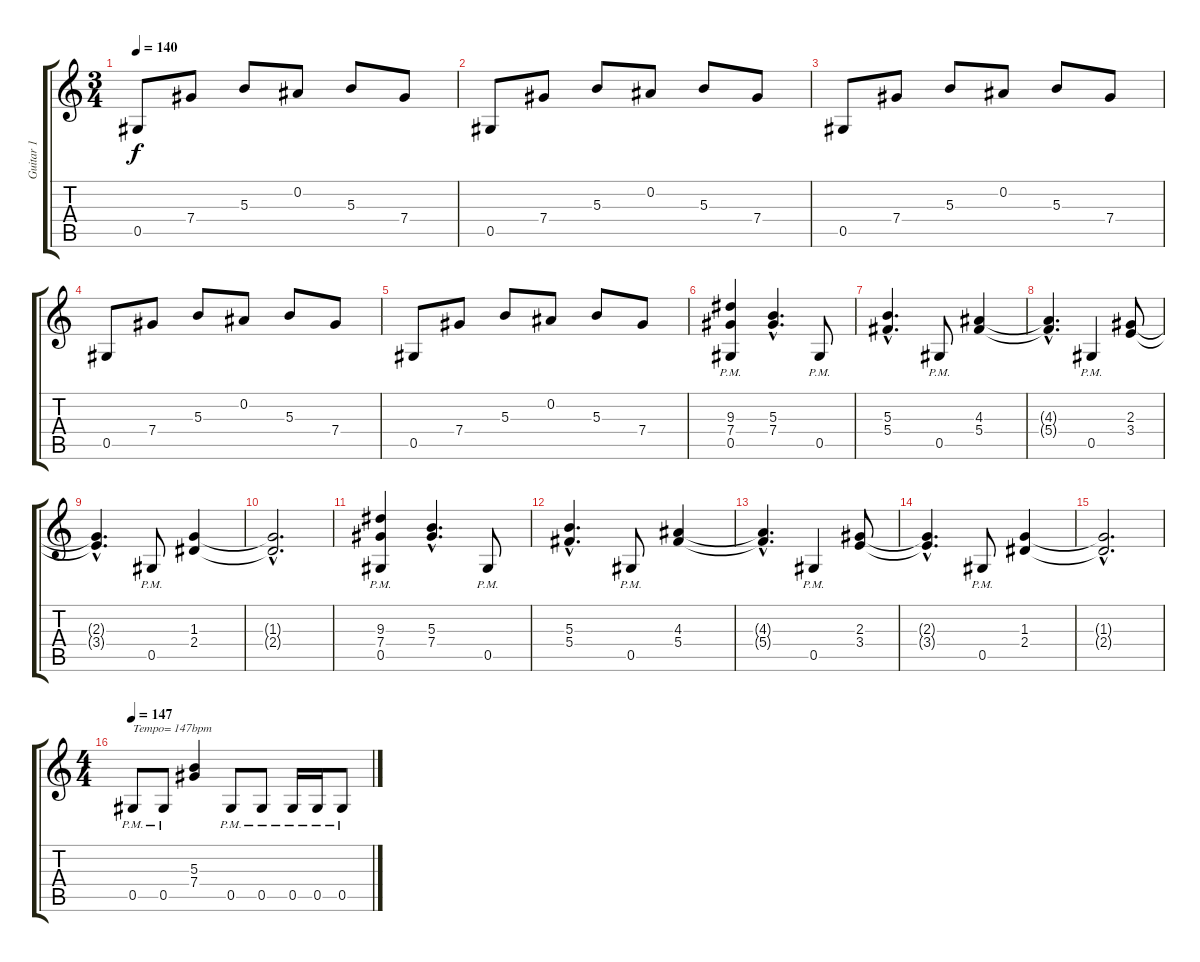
\track ("Guitar 1" "Guitar 1") {instrument acousticguitarsteel}
\staff {score tabs}
\tuning (Eb4 Bb3 Gb3 Db3 Ab2 Eb2) {hide}
\ts (3 4)
\tempo 140
\clef g2
\ks c
0.5.8{dy f} 7.4.8 5.3.8 0.2.8 5.3.8 7.4.8 |
0.5.8 7.4.8 5.3.8 0.2.8 5.3.8 7.4.8 |
0.5.8 7.4.8 5.3.8 0.2.8 5.3.8 7.4.8 |
0.5.8 7.4.8 5.3.8 0.2.8 5.3.8 7.4.8 |
0.5.8 7.4.8 5.3.8 0.2.8 5.3.8 7.4.8 |
(9.3{pm} 7.4{pm} 0.5{pm}).4{volume 16 instrument distortionguitar} (5.3{hac} 7.4{hac}).4{d} 0.5{pm}.8 |
(5.3{hac} 5.4{hac}).4{d} 0.5{pm}.8 (4.3 5.4).4 |
(4.3{hac t} 5.4{hac t}).4{d} 0.5{pm}.4 (2.3 3.4).8 |
(2.3{hac t} 3.4{hac t}).4{d} 0.5{pm}.8 (1.3 2.4).4 |
(1.3{hac t} 2.4{hac t}).2{d} |
(9.3{pm} 7.4{pm} 0.5{pm}).4{volume 16 instrument distortionguitar} (5.3{hac} 7.4{hac}).4{d} 0.5{pm}.8 |
(5.3{hac} 5.4{hac}).4{d} 0.5{pm}.8 (4.3 5.4).4 |
(4.3{hac t} 5.4{hac t}).4{d} 0.5{pm}.4 (2.3 3.4).8 |
(2.3{hac t} 3.4{hac t}).4{d} 0.5{pm}.8 (1.3 2.4).4 |
(1.3{hac t} 2.4{hac t}).2{d} |
\ts (4 4)
\tempo 147
0.5{pm}.8{txt "Tempo= 147bpm"} 0.5{pm}.8 (5.3 7.4).4 0.5{pm}.8 0.5{pm}.8 0.5{pm}.16 0.5{pm}.16 0.5{pm}.8
